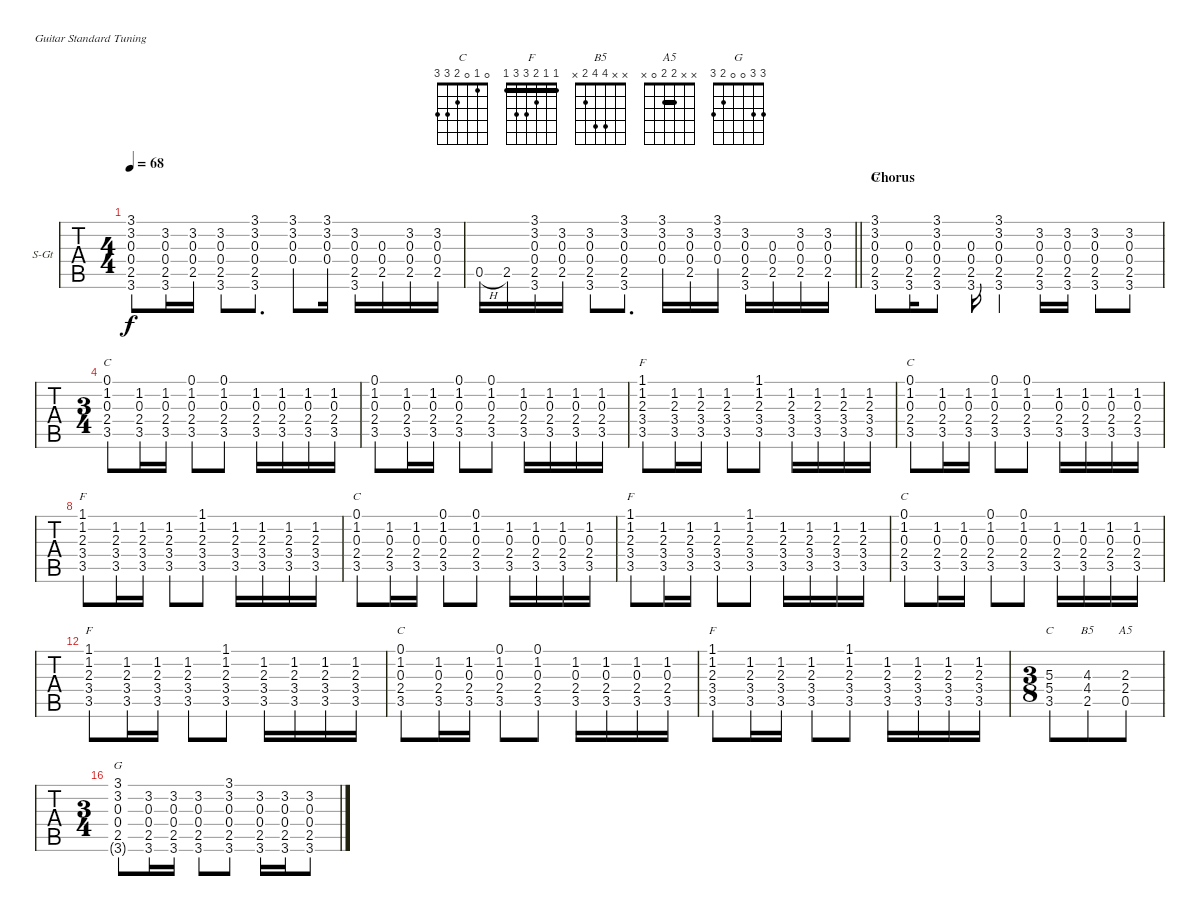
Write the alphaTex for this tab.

\bracketExtendMode nobrackets
\firstSystemTrackNameOrientation horizontal
\otherSystemsTrackNameOrientation horizontal
\defaultBarNumberDisplay FirstOfSystem
\track ("Acoustic" "S-Gt") {instrument acousticguitarsteel}
\staff {tabs}
\tuning (E4 B3 G3 D3 A2 E2)
\chord ("C" 0 1 0 2 3 3)
\chord ("F" 1 1 2 3 3 1) {barre (1 1)}
\chord ("B5" x x 4 4 2 x)
\chord ("A5" x x 2 2 0 x) {barre 2}
\chord ("G" 3 3 0 0 2 3)
\ts (4 4)
\tempo 68
\clef g2
\ks c
(3.1 3.2 0.3 0.4 2.5 3.6).8{dy f} (3.2 0.3 0.4 2.5 3.6).16 (3.2 0.3 0.4 2.5).16 (3.2 0.3 0.4 2.5 3.6).8 (3.1 3.2 0.3 0.4 2.5 3.6).8{d} (3.1 3.2 0.3 0.4).8 (3.1 3.2 0.3 0.4).16 (3.2 0.3 0.4 2.5 3.6).16 (0.3 0.4 2.5).16 (3.2 0.3 0.4 2.5).16 (3.2 0.3 0.4 2.5).16 |
\barLineRight lightlight
0.5{h}.16{lyrics (0 "") lyrics (1 "") lyrics (2 "") lyrics (3 "") lyrics (4 "")} 2.5.16{lyrics (0 "") lyrics (1 "") lyrics (2 "") lyrics (3 "") lyrics (4 "")} (3.2 0.3 0.4 3.1 2.5 3.6).16{lyrics (0 "") lyrics (1 "") lyrics (2 "") lyrics (3 "") lyrics (4 "")} (3.2 0.3 0.4 2.5).16{lyrics (0 "") lyrics (1 "") lyrics (2 "") lyrics (3 "") lyrics (4 "")} (3.2 0.3 0.4 2.5 3.6).8{lyrics (0 "") lyrics (1 "") lyrics (2 "") lyrics (3 "") lyrics (4 "")} (3.1 3.2 0.3 0.4 2.5 3.6).8{d lyrics (0 "") lyrics (1 "") lyrics (2 "") lyrics (3 "") lyrics (4 "")} (3.1 3.2 0.3 0.4).16{lyrics (0 "") lyrics (1 "") lyrics (2 "") lyrics (3 "") lyrics (4 "")} (3.2 0.3 0.4 2.5).16{lyrics (0 "") lyrics (1 "") lyrics (2 "") lyrics (3 "") lyrics (4 "")} (3.1 3.2 0.3 0.4).16{lyrics (0 "") lyrics (1 "") lyrics (2 "") lyrics (3 "") lyrics (4 "")} (3.2 0.3 0.4 2.5 3.6).16{lyrics (0 "") lyrics (1 "") lyrics (2 "") lyrics (3 "") lyrics (4 "")} (0.3 0.4 2.5).16{lyrics (0 "") lyrics (1 "") lyrics (2 "") lyrics (3 "") lyrics (4 "")} (3.2 0.3 0.4 2.5).16{lyrics (0 "") lyrics (1 "") lyrics (2 "") lyrics (3 "") lyrics (4 "")} (3.2 0.3 0.4 2.5).16{lyrics (0 "") lyrics (1 "") lyrics (2 "") lyrics (3 "") lyrics (4 "")} |
\section ("" "Chorus")
(3.2 0.3 0.4 2.5 3.6 3.1).8{ch "G"} (0.3 0.4 2.5 3.6).16 (3.2 0.3 0.4 2.5 3.6 3.1).8 (0.3 0.4 2.5 3.6).16 (3.2 0.3 0.4 2.5 3.6 3.1).4 (3.2 0.3 0.4 2.5 3.6).16 (3.2 0.3 0.4 2.5 3.6).16 (3.2 0.3 0.4 2.5 3.6).8 (3.2 0.3 0.4 2.5 3.6).8 |
\ts (3 4)
(0.1 1.2 0.3 2.4 3.5).8{ch "C"} (1.2 0.3 2.4 3.5).16 (1.2 0.3 2.4 3.5).16 (0.1 1.2 0.3 2.4 3.5).8 (0.1 1.2 0.3 2.4 3.5).8 (1.2 0.3 2.4 3.5).16 (1.2 0.3 2.4 3.5).16 (1.2 0.3 2.4 3.5).16 (1.2 0.3 2.4 3.5).16 |
(0.1 1.2 0.3 2.4 3.5).8 (1.2 0.3 2.4 3.5).16 (1.2 0.3 2.4 3.5).16 (0.1 1.2 0.3 2.4 3.5).8 (0.1 1.2 0.3 2.4 3.5).8 (1.2 0.3 2.4 3.5).16 (1.2 0.3 2.4 3.5).16 (1.2 0.3 2.4 3.5).16 (1.2 0.3 2.4 3.5).16 |
(1.1 1.2 2.3 3.4 3.5).8{ch "F"} (1.2 2.3 3.4 3.5).16 (1.2 2.3 3.4 3.5).16 (1.2 2.3 3.4 3.5).8 (1.1 1.2 2.3 3.4 3.5).8 (1.2 2.3 3.4 3.5).16 (1.2 2.3 3.4 3.5).16 (1.2 2.3 3.4 3.5).16 (1.2 2.3 3.4 3.5).16 |
(0.1 1.2 0.3 2.4 3.5).8{ch "C"} (1.2 0.3 2.4 3.5).16 (1.2 0.3 2.4 3.5).16 (0.1 1.2 0.3 2.4 3.5).8 (0.1 1.2 0.3 2.4 3.5).8 (1.2 0.3 2.4 3.5).16 (1.2 0.3 2.4 3.5).16 (1.2 0.3 2.4 3.5).16 (1.2 0.3 2.4 3.5).16 |
(1.1 1.2 2.3 3.4 3.5).8{ch "F"} (1.2 2.3 3.4 3.5).16 (1.2 2.3 3.4 3.5).16 (1.2 2.3 3.4 3.5).8 (1.1 1.2 2.3 3.4 3.5).8 (1.2 2.3 3.4 3.5).16 (1.2 2.3 3.4 3.5).16 (1.2 2.3 3.4 3.5).16 (1.2 2.3 3.4 3.5).16 |
(0.1 1.2 0.3 2.4 3.5).8{ch "C"} (1.2 0.3 2.4 3.5).16 (1.2 0.3 2.4 3.5).16 (0.1 1.2 0.3 2.4 3.5).8 (0.1 1.2 0.3 2.4 3.5).8 (1.2 0.3 2.4 3.5).16 (1.2 0.3 2.4 3.5).16 (1.2 0.3 2.4 3.5).16 (1.2 0.3 2.4 3.5).16 |
(1.1 1.2 2.3 3.4 3.5).8{ch "F"} (1.2 2.3 3.4 3.5).16 (1.2 2.3 3.4 3.5).16 (1.2 2.3 3.4 3.5).8 (1.1 1.2 2.3 3.4 3.5).8 (1.2 2.3 3.4 3.5).16 (1.2 2.3 3.4 3.5).16 (1.2 2.3 3.4 3.5).16 (1.2 2.3 3.4 3.5).16 |
(0.1 1.2 0.3 2.4 3.5).8{ch "C"} (1.2 0.3 2.4 3.5).16 (1.2 0.3 2.4 3.5).16 (0.1 1.2 0.3 2.4 3.5).8 (0.1 1.2 0.3 2.4 3.5).8 (1.2 0.3 2.4 3.5).16 (1.2 0.3 2.4 3.5).16 (1.2 0.3 2.4 3.5).16 (1.2 0.3 2.4 3.5).16 |
(1.1 1.2 2.3 3.4 3.5).8{ch "F"} (1.2 2.3 3.4 3.5).16 (1.2 2.3 3.4 3.5).16 (1.2 2.3 3.4 3.5).8 (1.1 1.2 2.3 3.4 3.5).8 (1.2 2.3 3.4 3.5).16 (1.2 2.3 3.4 3.5).16 (1.2 2.3 3.4 3.5).16 (1.2 2.3 3.4 3.5).16 |
(0.1 1.2 0.3 2.4 3.5).8{ch "C"} (1.2 0.3 2.4 3.5).16 (1.2 0.3 2.4 3.5).16 (0.1 1.2 0.3 2.4 3.5).8 (0.1 1.2 0.3 2.4 3.5).8 (1.2 0.3 2.4 3.5).16 (1.2 0.3 2.4 3.5).16 (1.2 0.3 2.4 3.5).16 (1.2 0.3 2.4 3.5).16 |
(1.1 1.2 2.3 3.4 3.5).8{ch "F"} (1.2 2.3 3.4 3.5).16 (1.2 2.3 3.4 3.5).16 (1.2 2.3 3.4 3.5).8 (1.1 1.2 2.3 3.4 3.5).8 (1.2 2.3 3.4 3.5).16 (1.2 2.3 3.4 3.5).16 (1.2 2.3 3.4 3.5).16 (1.2 2.3 3.4 3.5).16 |
\ts (3 8)
(5.3{st} 5.4{st} 3.5{st}).8{ch "C"} (4.3{st} 4.4{st} 2.5{st}).8{ch "B5"} (2.3{st} 2.4{st} 0.5{st}).8{ch "A5"} |
\ts (3 4)
(3.1 3.2 0.3 0.4 2.5 3.6{g}).8{ch "G"} (3.2 0.3 0.4 2.5 3.6).16 (3.2 0.3 0.4 2.5 3.6).16 (3.2 0.3 0.4 2.5 3.6).8 (3.1 3.2 0.3 0.4 2.5 3.6).8 (3.2 0.3 0.4 2.5 3.6).16 (3.2 0.3 0.4 2.5 3.6).16 (3.2 0.3 0.4 2.5 3.6).8
